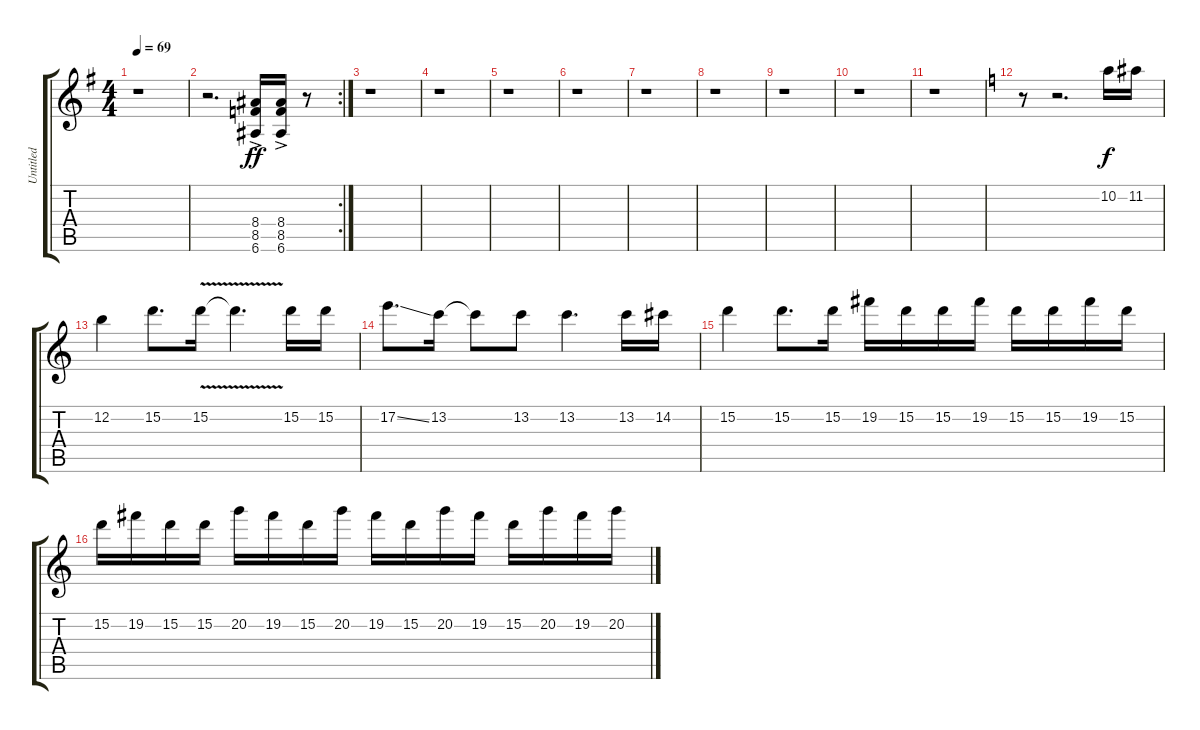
\track ("Untitled" "Untitled") {instrument distortionguitar}
\staff {score tabs}
\tuning (E4 B3 G3 D3 A2 E2) {hide}
\ts (4 4)
\tempo 69
\clef g2
\ks g
r.1{dy f} |
\rc 2
r.2{d} (8.4{ac} 8.5{ac} 6.6{ac}).16{dy ff} (8.4{ac} 8.5{ac} 6.6{ac}).16 r.8 |
r.1 |
r.1 |
r.1 |
r.1 |
r.1 |
r.1 |
r.1 |
r.1 |
r.1 |
\ks c
r.8 r.2{d} 10.2.16{dy f} 11.2.16 |
12.2.4 15.2.8{d} 15.2{v}.16 15.2{v t}.4{d} 15.2.16 15.2.16 |
17.2{ss}.8{d} 13.2.16 13.2{t}.8 13.2.8 13.2.4{d} 13.2.16 14.2.16 |
15.2.4 15.2.8{d} 15.2.16 19.2.16 15.2.16 15.2.16 19.2.16 15.2.16 15.2.16 19.2.16 15.2.16 |
15.2.16 19.2.16 15.2.16 15.2.16 20.2.16 19.2.16 15.2.16 20.2.16 19.2.16 15.2.16 20.2.16 19.2.16 15.2.16 20.2.16 19.2.16 20.2.16
